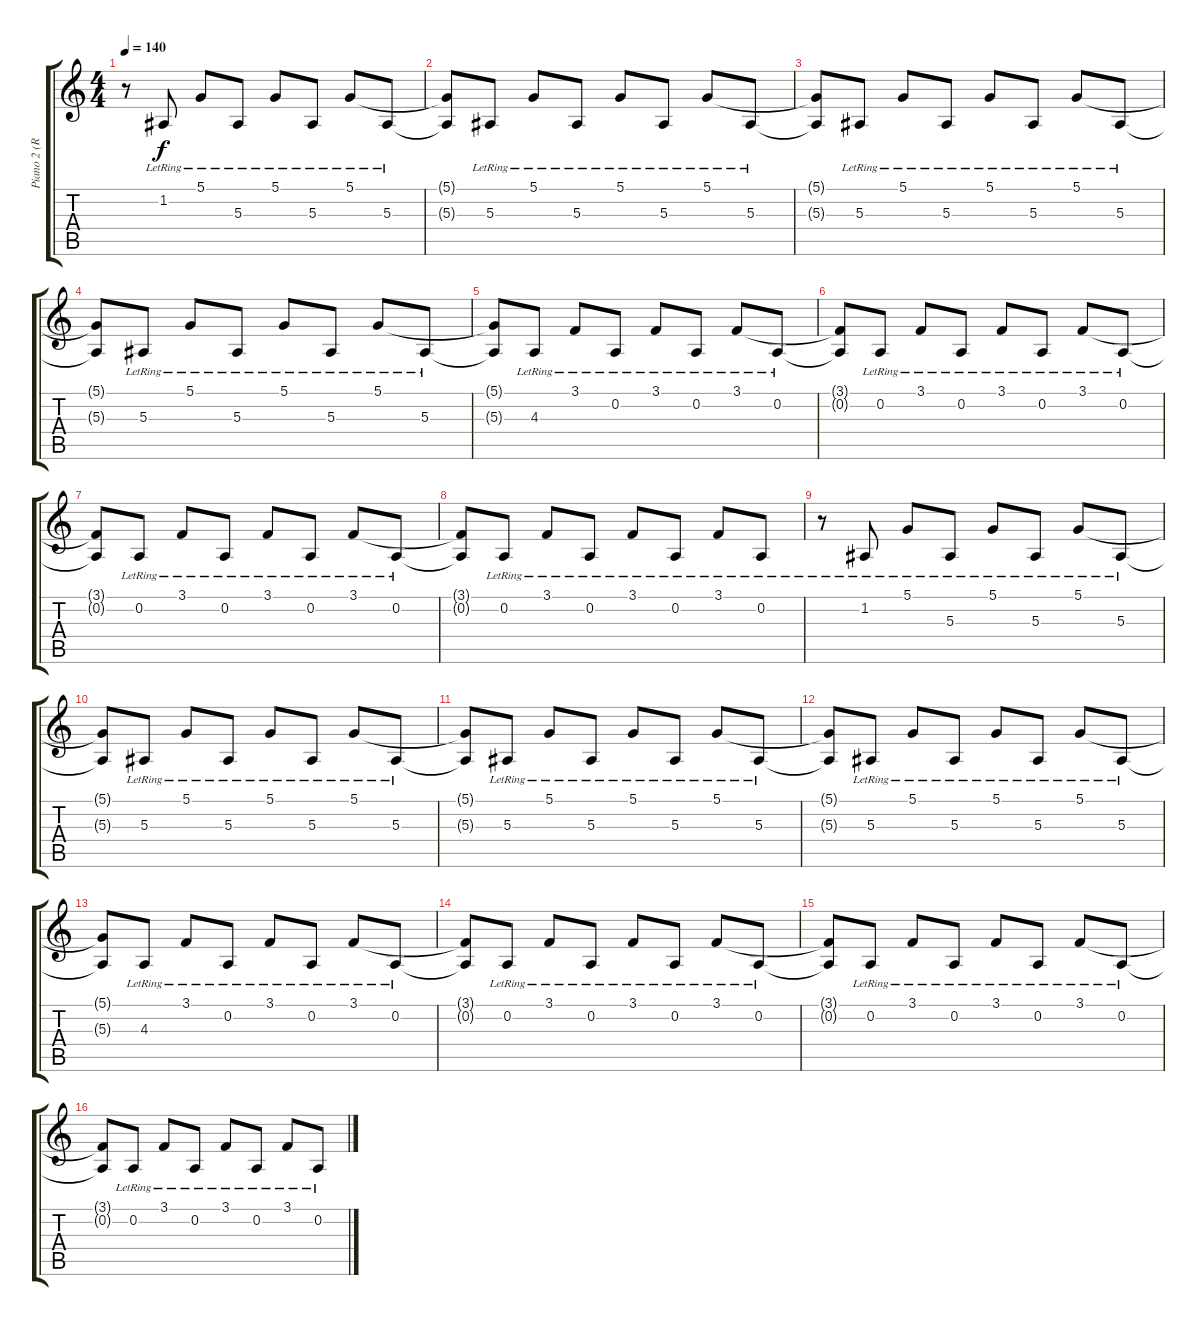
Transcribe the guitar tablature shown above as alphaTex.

\track ("Piano 2 (Right Hand)" "Piano 2 (R") {instrument brightacousticpiano}
\staff {score tabs}
\tuning (D4 A3 F3 C3 G2 C2) {hide}
\ts (4 4)
\tempo 140
\clef g2
\ks c
r.8{dy f} 1.2{lr}.8 5.1{lr}.8 5.3{lr}.8 5.1{lr}.8 5.3{lr}.8 5.1{lr}.8 5.3{lr}.8 |
(5.1{t} 5.3{t}).8 5.3{lr}.8 5.1{lr}.8 5.3{lr}.8 5.1{lr}.8 5.3{lr}.8 5.1{lr}.8 5.3{lr}.8 |
(5.1{t} 5.3{t}).8 5.3{lr}.8 5.1{lr}.8 5.3{lr}.8 5.1{lr}.8 5.3{lr}.8 5.1{lr}.8 5.3{lr}.8 |
(5.1{t} 5.3{t}).8 5.3{lr}.8 5.1{lr}.8 5.3{lr}.8 5.1{lr}.8 5.3{lr}.8 5.1{lr}.8 5.3{lr}.8 |
(5.1{t} 5.3{t}).8 4.3{lr}.8 3.1{lr}.8 0.2{lr}.8 3.1{lr}.8 0.2{lr}.8 3.1{lr}.8 0.2{lr}.8 |
(3.1{t} 0.2{t}).8 0.2{lr}.8 3.1{lr}.8 0.2{lr}.8 3.1{lr}.8 0.2{lr}.8 3.1{lr}.8 0.2{lr}.8 |
(3.1{t} 0.2{t}).8 0.2{lr}.8 3.1{lr}.8 0.2{lr}.8 3.1{lr}.8 0.2{lr}.8 3.1{lr}.8 0.2{lr}.8 |
(3.1{t} 0.2{t}).8 0.2{lr}.8 3.1{lr}.8 0.2{lr}.8 3.1{lr}.8 0.2{lr}.8 3.1{lr}.8 0.2{lr}.8 |
r.8 1.2{lr}.8 5.1{lr}.8 5.3{lr}.8 5.1{lr}.8 5.3{lr}.8 5.1{lr}.8 5.3{lr}.8 |
(5.1{t} 5.3{t}).8 5.3{lr}.8 5.1{lr}.8 5.3{lr}.8 5.1{lr}.8 5.3{lr}.8 5.1{lr}.8 5.3{lr}.8 |
(5.1{t} 5.3{t}).8 5.3{lr}.8 5.1{lr}.8 5.3{lr}.8 5.1{lr}.8 5.3{lr}.8 5.1{lr}.8 5.3{lr}.8 |
(5.1{t} 5.3{t}).8 5.3{lr}.8 5.1{lr}.8 5.3{lr}.8 5.1{lr}.8 5.3{lr}.8 5.1{lr}.8 5.3{lr}.8 |
(5.1{t} 5.3{t}).8 4.3{lr}.8 3.1{lr}.8 0.2{lr}.8 3.1{lr}.8 0.2{lr}.8 3.1{lr}.8 0.2{lr}.8 |
(3.1{t} 0.2{t}).8 0.2{lr}.8 3.1{lr}.8 0.2{lr}.8 3.1{lr}.8 0.2{lr}.8 3.1{lr}.8 0.2{lr}.8 |
(3.1{t} 0.2{t}).8 0.2{lr}.8 3.1{lr}.8 0.2{lr}.8 3.1{lr}.8 0.2{lr}.8 3.1{lr}.8 0.2{lr}.8 |
(3.1{t} 0.2{t}).8 0.2{lr}.8 3.1{lr}.8 0.2{lr}.8 3.1{lr}.8 0.2{lr}.8 3.1{lr}.8 0.2{lr}.8
